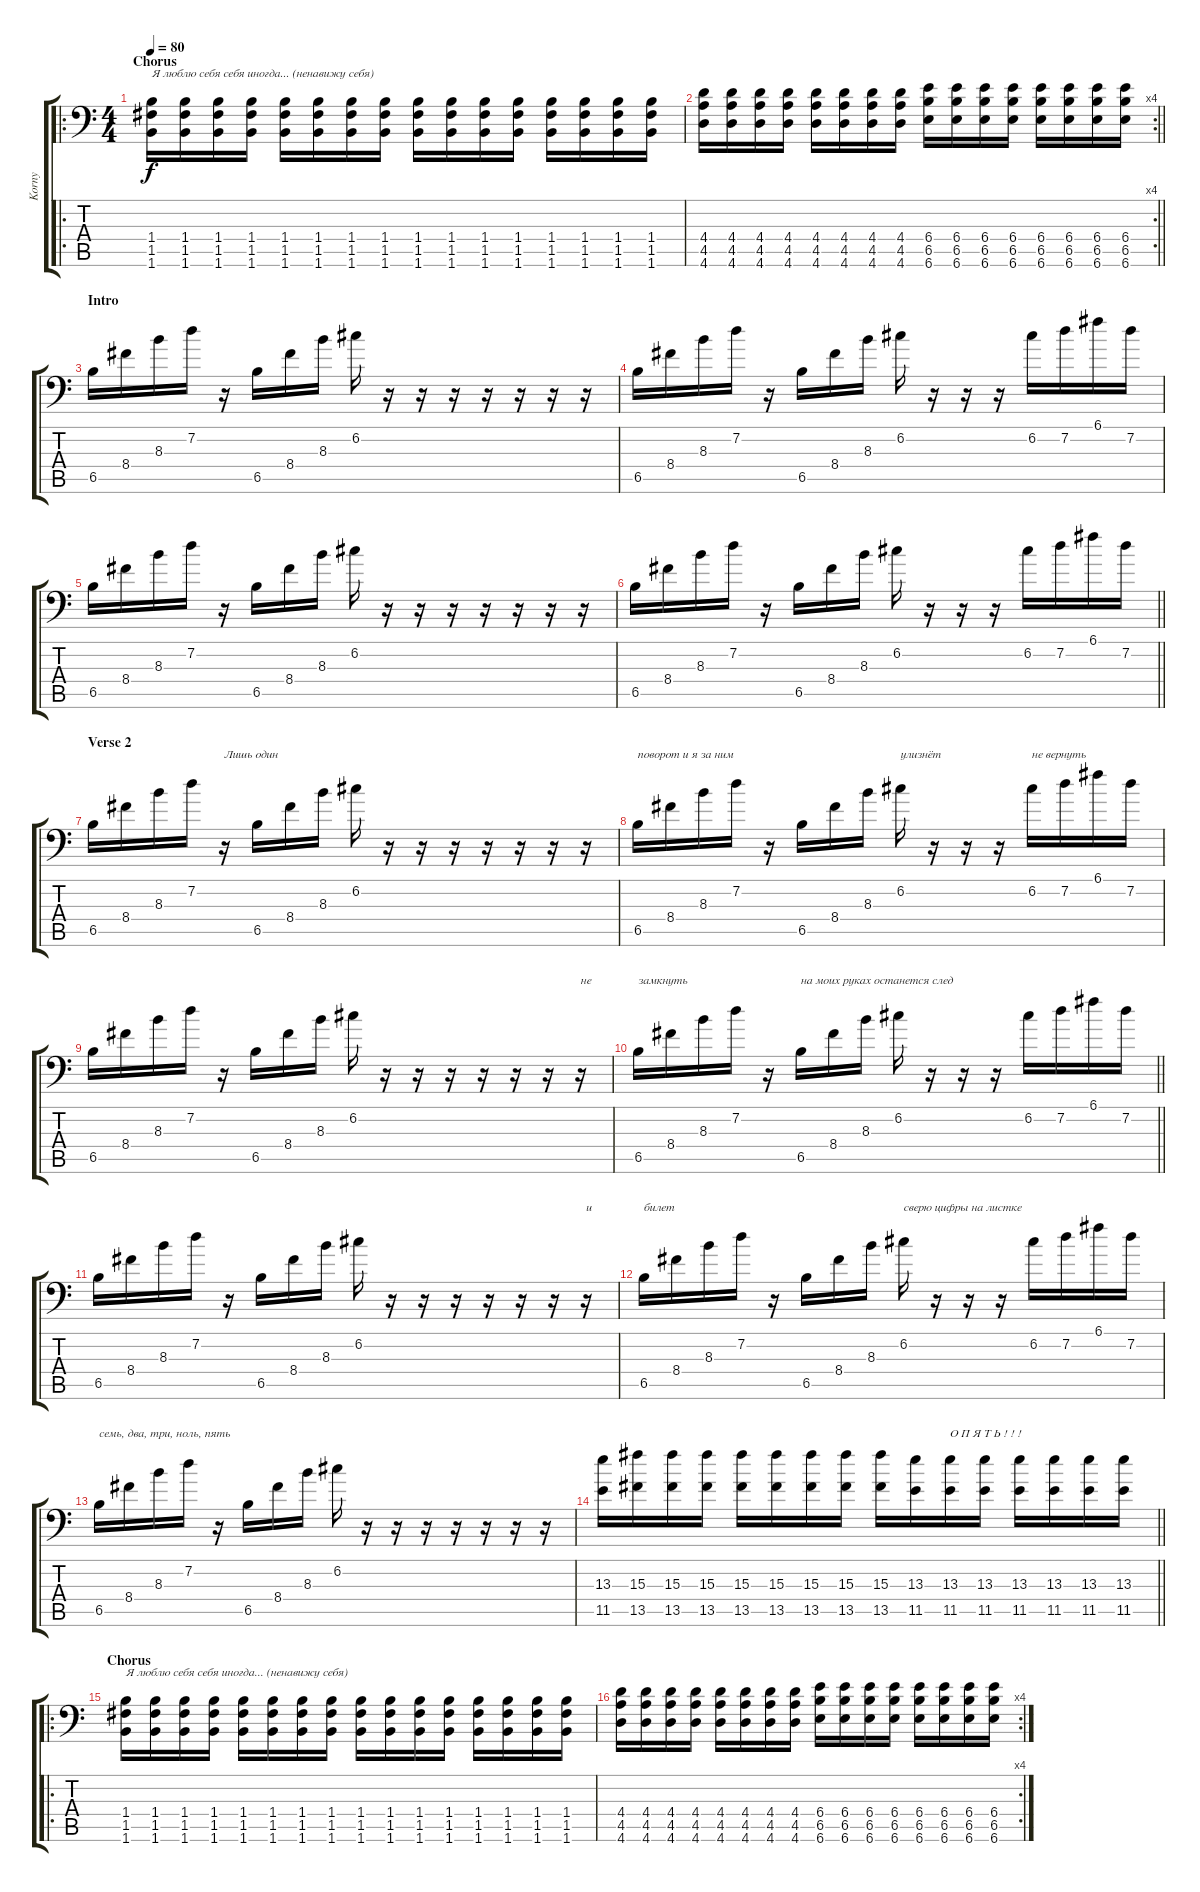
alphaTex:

\track ("Korny" "Korny") {instrument electricguitarclean}
\staff {score tabs}
\tuning (C4 G3 Eb3 Bb2 F2 Bb1) {hide}
\ro
\ts (4 4)
\section ("" "Chorus")
\tempo 80
\clef f4
\ks c
(1.4 1.5 1.6).16{txt "Я люблю себя себя иногда... (ненавижу себя)" dy f} (1.4 1.5 1.6).16 (1.4 1.5 1.6).16 (1.4 1.5 1.6).16 (1.4 1.5 1.6).16 (1.4 1.5 1.6).16 (1.4 1.5 1.6).16 (1.4 1.5 1.6).16 (1.4 1.5 1.6).16 (1.4 1.5 1.6).16 (1.4 1.5 1.6).16 (1.4 1.5 1.6).16 (1.4 1.5 1.6).16 (1.4 1.5 1.6).16 (1.4 1.5 1.6).16 (1.4 1.5 1.6).16 |
\rc 4
\barLineRight lightlight
(4.4 4.5 4.6).16 (4.4 4.5 4.6).16 (4.4 4.5 4.6).16 (4.4 4.5 4.6).16 (4.4 4.5 4.6).16 (4.4 4.5 4.6).16 (4.4 4.5 4.6).16 (4.4 4.5 4.6).16 (6.4 6.5 6.6).16 (6.4 6.5 6.6).16 (6.4 6.5 6.6).16 (6.4 6.5 6.6).16 (6.4 6.5 6.6).16 (6.4 6.5 6.6).16 (6.4 6.5 6.6).16 (6.4 6.5 6.6).16 |
\section ("" "Intro")
6.5.16{instrument electricguitarclean} 8.4.16 8.3.16 7.2.16 r.16 6.5.16 8.4.16 8.3.16 6.2.16 r.16 r.16 r.16 r.16 r.16 r.16 r.16 |
6.5.16 8.4.16 8.3.16 7.2.16 r.16 6.5.16 8.4.16 8.3.16 6.2.16 r.16 r.16 r.16 6.2.16 7.2.16 6.1.16 7.2.16 |
6.5.16 8.4.16 8.3.16 7.2.16 r.16 6.5.16 8.4.16 8.3.16 6.2.16 r.16 r.16 r.16 r.16 r.16 r.16 r.16 |
\barLineRight lightlight
6.5.16 8.4.16 8.3.16 7.2.16 r.16 6.5.16 8.4.16 8.3.16 6.2.16 r.16 r.16 r.16 6.2.16 7.2.16 6.1.16 7.2.16 |
\section ("" "Verse 2")
6.5.16 8.4.16 8.3.16 7.2.16 r.16{txt "Лишь один"} 6.5.16 8.4.16 8.3.16 6.2.16 r.16 r.16 r.16 r.16 r.16 r.16 r.16 |
6.5.16{txt "поворот и я за ним"} 8.4.16 8.3.16 7.2.16 r.16 6.5.16 8.4.16 8.3.16 6.2.16{txt "улизнёт"} r.16 r.16 r.16 6.2.16{txt "не вернуть"} 7.2.16 6.1.16 7.2.16 |
6.5.16 8.4.16 8.3.16 7.2.16 r.16 6.5.16 8.4.16 8.3.16 6.2.16 r.16 r.16 r.16 r.16 r.16 r.16 r.16{txt "не"} |
\barLineRight lightlight
6.5.16{txt "замкнуть"} 8.4.16 8.3.16 7.2.16 r.16 6.5.16{txt "на моих руках останется след"} 8.4.16 8.3.16 6.2.16 r.16 r.16 r.16 6.2.16 7.2.16 6.1.16 7.2.16 |
6.5.16 8.4.16 8.3.16 7.2.16 r.16 6.5.16 8.4.16 8.3.16 6.2.16 r.16 r.16 r.16 r.16 r.16 r.16 r.16{txt "и"} |
6.5.16{txt "билет"} 8.4.16 8.3.16 7.2.16 r.16 6.5.16 8.4.16 8.3.16 6.2.16{txt "сверю цифры на листке"} r.16 r.16 r.16 6.2.16 7.2.16 6.1.16 7.2.16 |
6.5.16{txt "семь, два, три, ноль, пять"} 8.4.16 8.3.16 7.2.16 r.16 6.5.16 8.4.16 8.3.16 6.2.16 r.16 r.16 r.16 r.16 r.16 r.16 r.16 |
\barLineRight lightlight
(13.3 11.5).16{volume 16 instrument overdrivenguitar} (15.3 13.5).16 (15.3 13.5).16 (15.3 13.5).16 (15.3 13.5).16 (15.3 13.5).16 (15.3 13.5).16 (15.3 13.5).16 (15.3 13.5).16 (13.3 11.5).16 (13.3 11.5).16{txt "О П Я Т Ь ! ! !"} (13.3 11.5).16 (13.3 11.5).16 (13.3 11.5).16 (13.3 11.5).16 (13.3 11.5).16 |
\ro
\section ("" "Chorus")
(1.4 1.5 1.6).16{txt "Я люблю себя себя иногда... (ненавижу себя)"} (1.4 1.5 1.6).16 (1.4 1.5 1.6).16 (1.4 1.5 1.6).16 (1.4 1.5 1.6).16 (1.4 1.5 1.6).16 (1.4 1.5 1.6).16 (1.4 1.5 1.6).16 (1.4 1.5 1.6).16 (1.4 1.5 1.6).16 (1.4 1.5 1.6).16 (1.4 1.5 1.6).16 (1.4 1.5 1.6).16 (1.4 1.5 1.6).16 (1.4 1.5 1.6).16 (1.4 1.5 1.6).16 |
\rc 4
(4.4 4.5 4.6).16 (4.4 4.5 4.6).16 (4.4 4.5 4.6).16 (4.4 4.5 4.6).16 (4.4 4.5 4.6).16 (4.4 4.5 4.6).16 (4.4 4.5 4.6).16 (4.4 4.5 4.6).16 (6.4 6.5 6.6).16 (6.4 6.5 6.6).16 (6.4 6.5 6.6).16 (6.4 6.5 6.6).16 (6.4 6.5 6.6).16 (6.4 6.5 6.6).16 (6.4 6.5 6.6).16 (6.4 6.5 6.6).16
